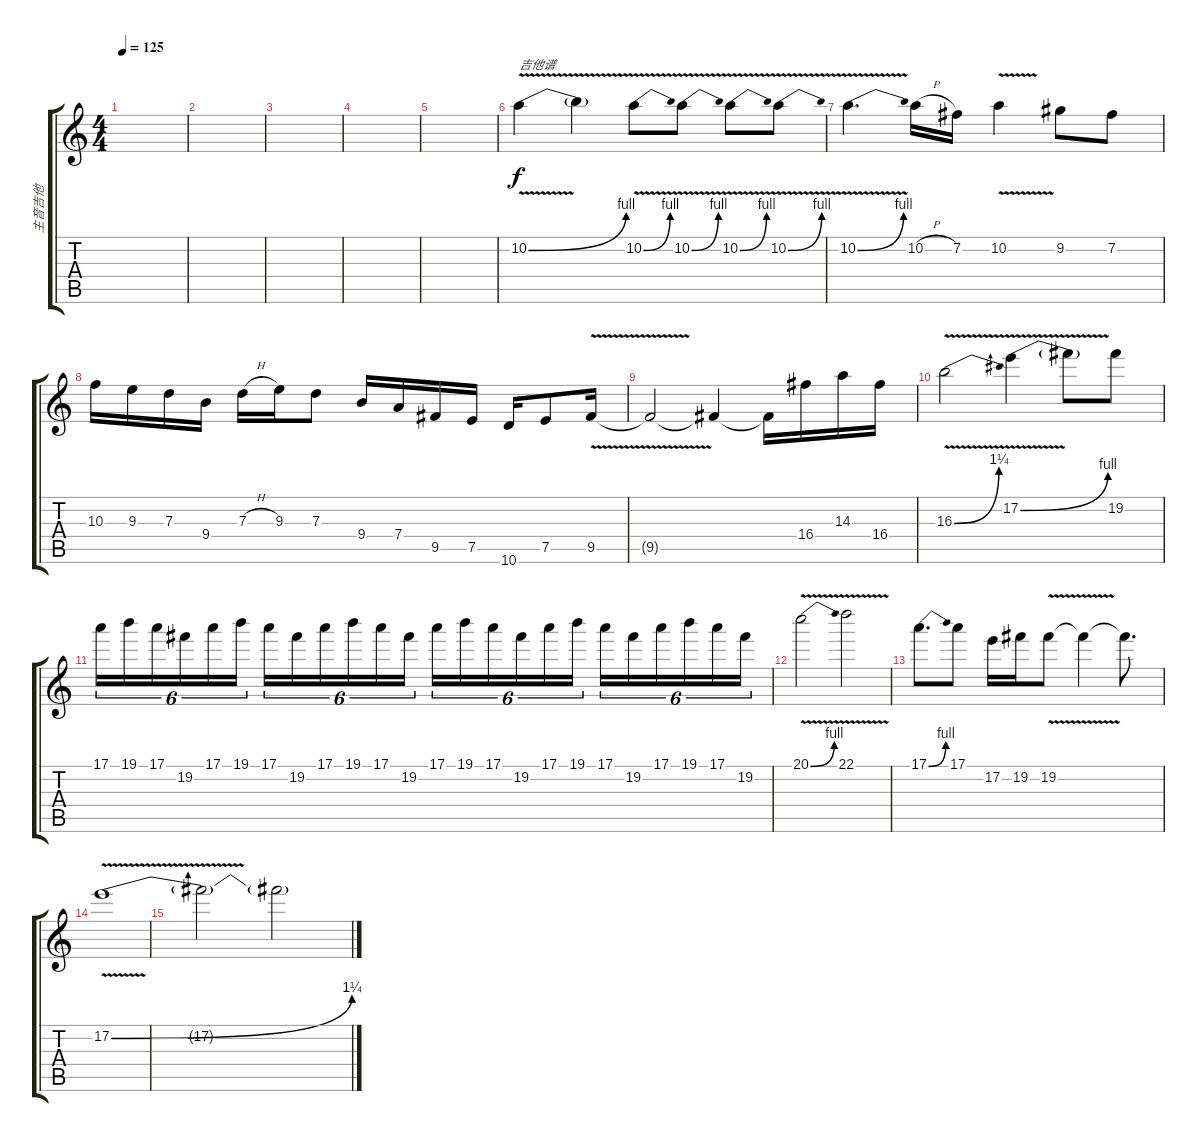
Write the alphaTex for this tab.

\track ("主音吉他" "主音吉他") {instrument overdrivenguitar}
\staff {score tabs}
\tuning (E4 B3 G3 D3 A2 E2) {hide}
\ts (4 4)
\tempo 125
\clef g2
\ks c
|
|
|
|
|
10.2{be (bend 0 0 60 4) v}.4{txt "吉他谱" volume 16 balance 8 instrument overdrivenguitar} 10.2{t}.4 10.2{be (bend 0 0 60 4) v}.8 10.2{be (bend 0 0 60 4) v}.8 10.2{be (bend 0 0 60 4) v}.8 10.2{be (bend 0 0 60 4) v}.8 |
10.2{be (bend 0 0 60 4) v}.4{d} 10.2{h}.16 7.2.16 10.2{v}.4 9.2.8 7.2.8 |
10.3.16 9.3.16 7.3.16 9.4.16 7.3{h}.16 9.3.16 7.3.8 9.4.16 7.4.16 9.5.16 7.5.16 10.6.16 7.5.8 9.5{v}.16 |
9.5{t}.2 9.5{t}.4 9.5{t}.16 16.4.16 14.3.16 16.4.16 |
16.3{be (bend 0 0 60 5) v}.2 17.2{be (bend 0 0 60 4) v}.4 17.2{t}.8 19.2.8 |
17.1.16{tu (6 4)} 19.1.16{tu (6 4)} 17.1.16{tu (6 4)} 19.2.16{tu (6 4)} 17.1.16{tu (6 4)} 19.1.16{tu (6 4)} 17.1.16{tu (6 4)} 19.2.16{tu (6 4)} 17.1.16{tu (6 4)} 19.1.16{tu (6 4)} 17.1.16{tu (6 4)} 19.2.16{tu (6 4)} 17.1.16{tu (6 4)} 19.1.16{tu (6 4)} 17.1.16{tu (6 4)} 19.2.16{tu (6 4)} 17.1.16{tu (6 4)} 19.1.16{tu (6 4)} 17.1.16{tu (6 4)} 19.2.16{tu (6 4)} 17.1.16{tu (6 4)} 19.1.16{tu (6 4)} 17.1.16{tu (6 4)} 19.2.16{tu (6 4)} |
20.1{be (bend 0 0 60 4) v}.2 22.1{v}.2 |
17.1{be (bend 0 0 60 4)}.8{d} 17.1.8 17.2.16 19.2.16 19.2{v}.8 19.2{t}.4 19.2{t}.8{d} |
17.2{be (bend 0 0 60 5) v}.1 |
17.2{t}.2 17.2{t}.2
